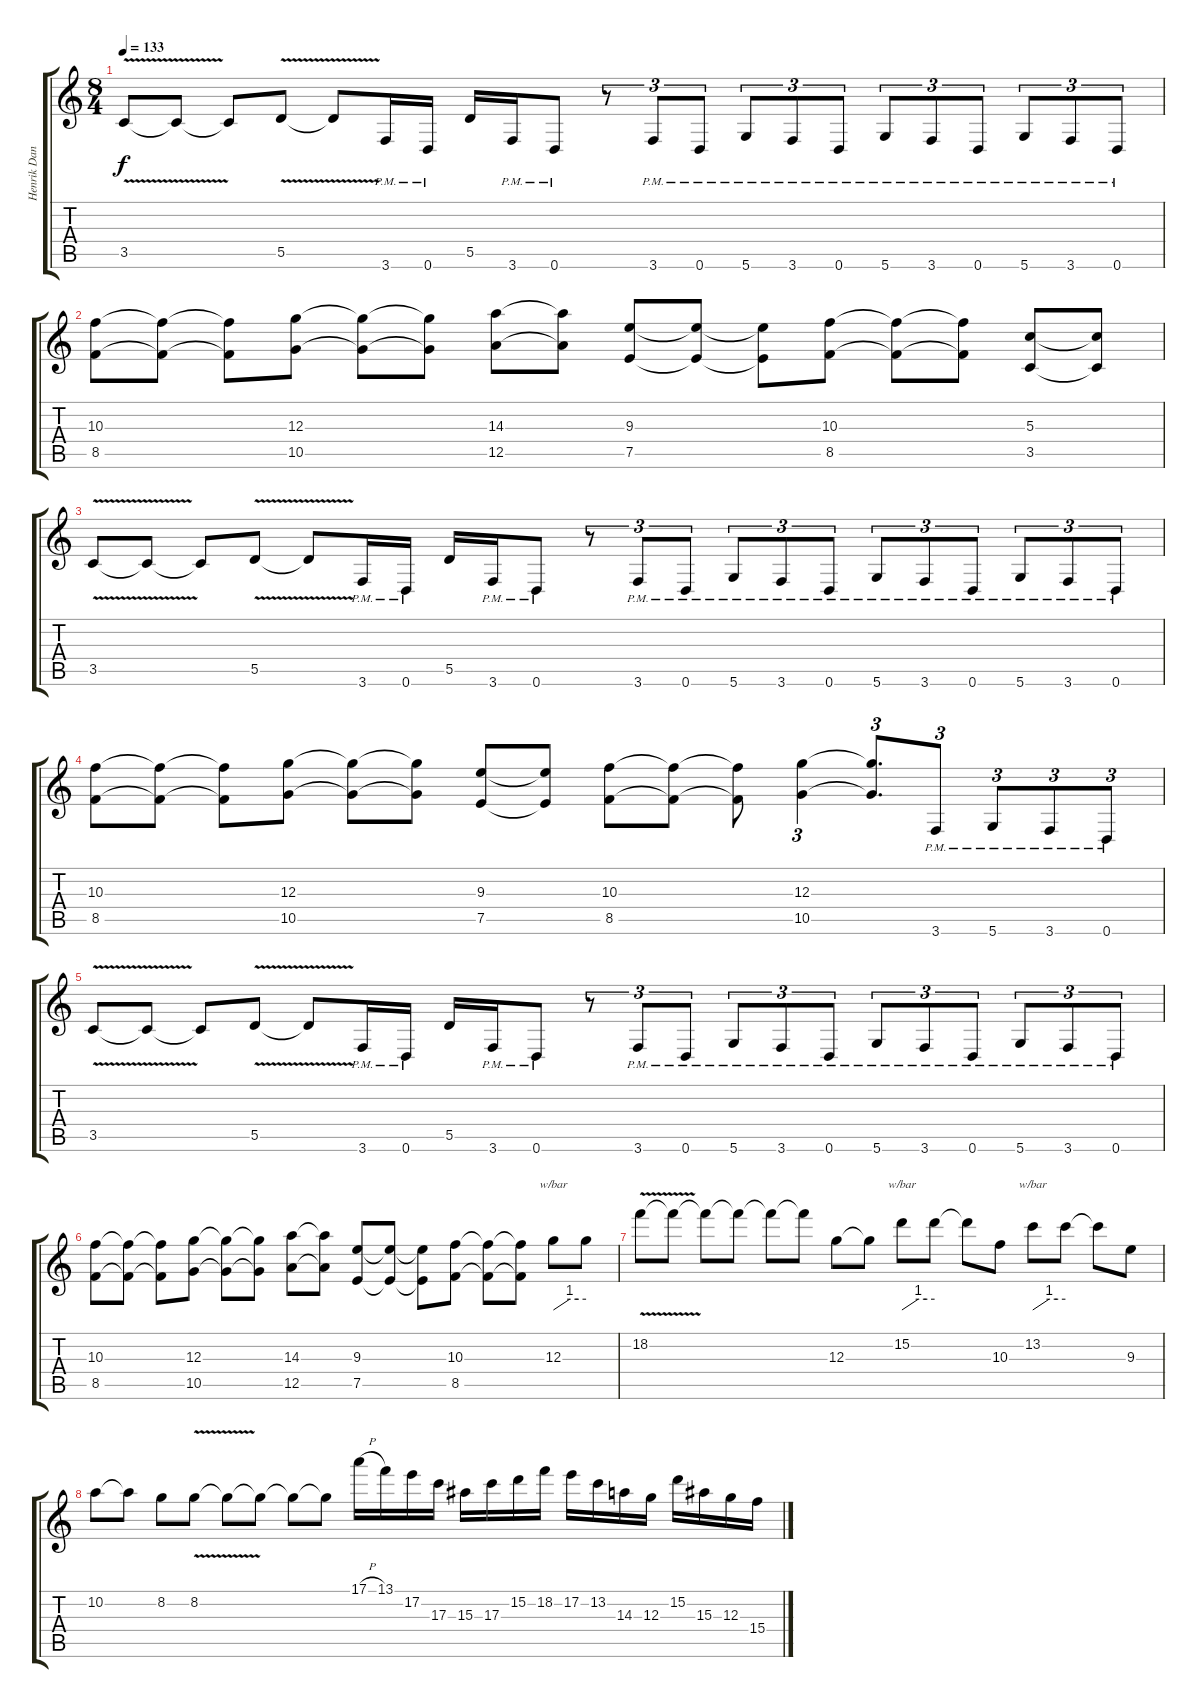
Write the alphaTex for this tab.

\track ("Henrik Danhage" "Henrik Dan") {instrument distortionguitar}
\staff {score tabs}
\tuning (E4 B3 G3 D3 A2 D2) {hide}
\ts (8 4)
\tempo 133
\clef g2
\ks c
3.5{v}.8{dy f} 3.5{t}.8 3.5{t}.8 5.5{v}.8 5.5{t}.8 3.6{pm}.16 0.6{pm}.16 5.5.16 3.6{pm}.16 0.6{pm}.8 r.8{tu (3 2)} 3.6{pm}.8{tu (3 2)} 0.6{pm}.8{tu (3 2)} 5.6{pm}.8{tu (3 2)} 3.6{pm}.8{tu (3 2)} 0.6{pm}.8{tu (3 2)} 5.6{pm}.8{tu (3 2)} 3.6{pm}.8{tu (3 2)} 0.6{pm}.8{tu (3 2)} 5.6{pm}.8{tu (3 2)} 3.6{pm}.8{tu (3 2)} 0.6{pm}.8{tu (3 2)} |
(10.3 8.5).8 (10.3{t} 8.5{t}).8 (10.3{t} 8.5{t}).8 (12.3 10.5).8 (12.3{t} 10.5{t}).8 (12.3{t} 10.5{t}).8 (14.3 12.5).8 (14.3{t} 12.5{t}).8 (9.3 7.5).8 (9.3{t} 7.5{t}).8 (9.3{t} 7.5{t}).8 (10.3 8.5).8 (10.3{t} 8.5{t}).8 (10.3{t} 8.5{t}).8 (5.3 3.5).8 (5.3{t} 3.5{t}).8 |
3.5{v}.8 3.5{t}.8 3.5{t}.8 5.5{v}.8 5.5{t}.8 3.6{pm}.16 0.6{pm}.16 5.5.16 3.6{pm}.16 0.6{pm}.8 r.8{tu (3 2)} 3.6{pm}.8{tu (3 2)} 0.6{pm}.8{tu (3 2)} 5.6{pm}.8{tu (3 2)} 3.6{pm}.8{tu (3 2)} 0.6{pm}.8{tu (3 2)} 5.6{pm}.8{tu (3 2)} 3.6{pm}.8{tu (3 2)} 0.6{pm}.8{tu (3 2)} 5.6{pm}.8{tu (3 2)} 3.6{pm}.8{tu (3 2)} 0.6{pm}.8{tu (3 2)} |
(10.3 8.5).8 (10.3{t} 8.5{t}).8 (10.3{t} 8.5{t}).8 (12.3 10.5).8 (12.3{t} 10.5{t}).8 (12.3{t} 10.5{t}).8 (9.3 7.5).8 (9.3{t} 7.5{t}).8 (10.3 8.5).8 (10.3{t} 8.5{t}).8 (10.3{t} 8.5{t}).8 (12.3 10.5).4{tu (3 2)} (12.3{t} 10.5{t}).8{d tu (3 2)} 3.6{pm}.8{tu (3 2)} 5.6{pm}.8{tu (3 2)} 3.6{pm}.8{tu (3 2)} 0.6{pm}.8{tu (3 2)} |
3.5{v}.8 3.5{t}.8 3.5{t}.8 5.5{v}.8 5.5{t}.8 3.6{pm}.16 0.6{pm}.16 5.5.16 3.6{pm}.16 0.6{pm}.8 r.8{tu (3 2)} 3.6{pm}.8{tu (3 2)} 0.6{pm}.8{tu (3 2)} 5.6{pm}.8{tu (3 2)} 3.6{pm}.8{tu (3 2)} 0.6{pm}.8{tu (3 2)} 5.6{pm}.8{tu (3 2)} 3.6{pm}.8{tu (3 2)} 0.6{pm}.8{tu (3 2)} 5.6{pm}.8{tu (3 2)} 3.6{pm}.8{tu (3 2)} 0.6{pm}.8{tu (3 2)} |
(10.3 8.5).8 (10.3{t} 8.5{t}).8 (10.3{t} 8.5{t}).8 (12.3 10.5).8 (12.3{t} 10.5{t}).8 (12.3{t} 10.5{t}).8 (14.3 12.5).8 (14.3{t} 12.5{t}).8 (9.3 7.5).8 (9.3{t} 7.5{t}).8 (9.3{t} 7.5{t}).8 (10.3 8.5).8 (10.3{t} 8.5{t}).8 (10.3{t} 8.5{t}).8 12.3.8{tbe (custom default 0 0 30 4 45 4 60 4)} 12.3{t}.8 |
18.2{v}.8 18.2{t}.8 18.2{t}.8 18.2{t}.8 18.2{t}.8 18.2{t}.8 12.3.8 12.3{t}.8 15.2.8{tbe (custom default 0 0 30 4 45 4 60 4)} 15.2{t}.8 15.2{t}.8 10.3.8 13.2.8{tbe (custom default 0 0 30 4 45 4 60 4)} 13.2{t}.8 13.2{t}.8 9.3.8 |
10.2.8 10.2{t}.8 8.2.8 8.2{v}.8 8.2{t}.8 8.2{t}.8 8.2{t}.8 8.2{t}.8 17.1{h}.16 13.1.16 17.2.16 17.3.16 15.3.16 17.3.16 15.2.16 18.2.16 17.2.16 13.2.16 14.3.16 12.3.16 15.2.16 15.3.16 12.3.16 15.4.16
